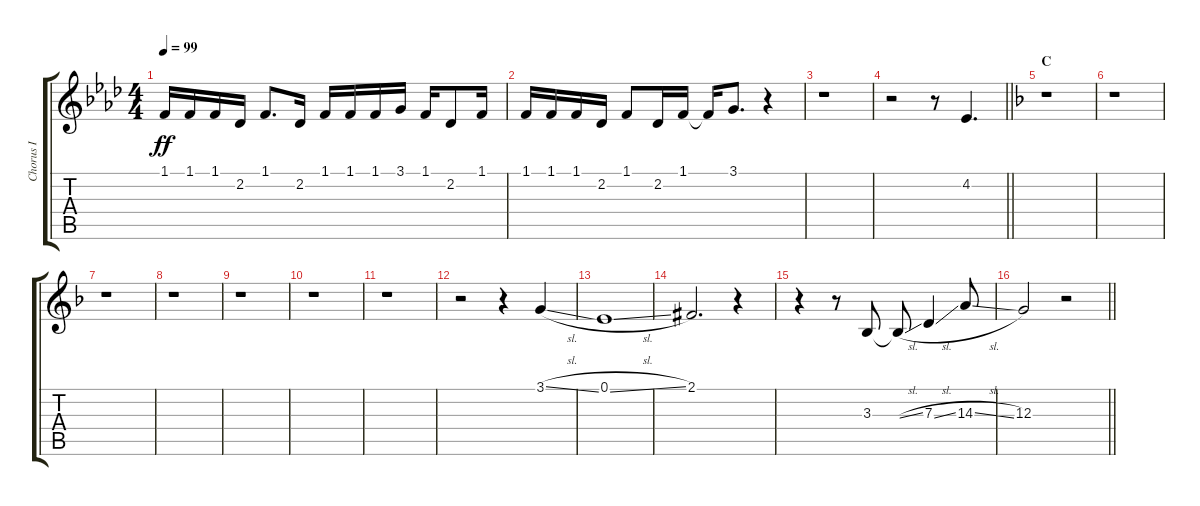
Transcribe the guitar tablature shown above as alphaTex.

\track ("Chorus I" "Chorus I") {instrument voiceoohs}
\staff {score tabs}
\tuning (E4 B3 G3 D3 A2 E2) {hide}
\ts (4 4)
\tempo 99
\clef g2
\ks ab
1.1.16{dy ff} 1.1.16 1.1.16 2.2.16 1.1.8{d} 2.2.16 1.1.16 1.1.16 1.1.16 3.1.16 1.1.16 2.2.8 1.1.16 |
1.1.16 1.1.16 1.1.16 2.2.16 1.1.8 2.2.16 1.1.16 1.1{t}.16 3.1.8{d} r.4 |
r.1 |
\barLineRight lightlight
r.2 r.8 4.2.4{d} |
\section ("" "C")
\ks f
r.1 |
r.1 |
r.1 |
r.1 |
r.1 |
r.1 |
r.1 |
r.2 r.4 3.1{sl}.4 |
0.1{sl}.1 |
2.1{acc #}.2{d} r.4 |
r.4 r.8 3.3.8 3.3{sl t}.8 7.3{sl}.4 14.3{sl}.8 |
\barLineRight lightlight
12.3.2 r.2
